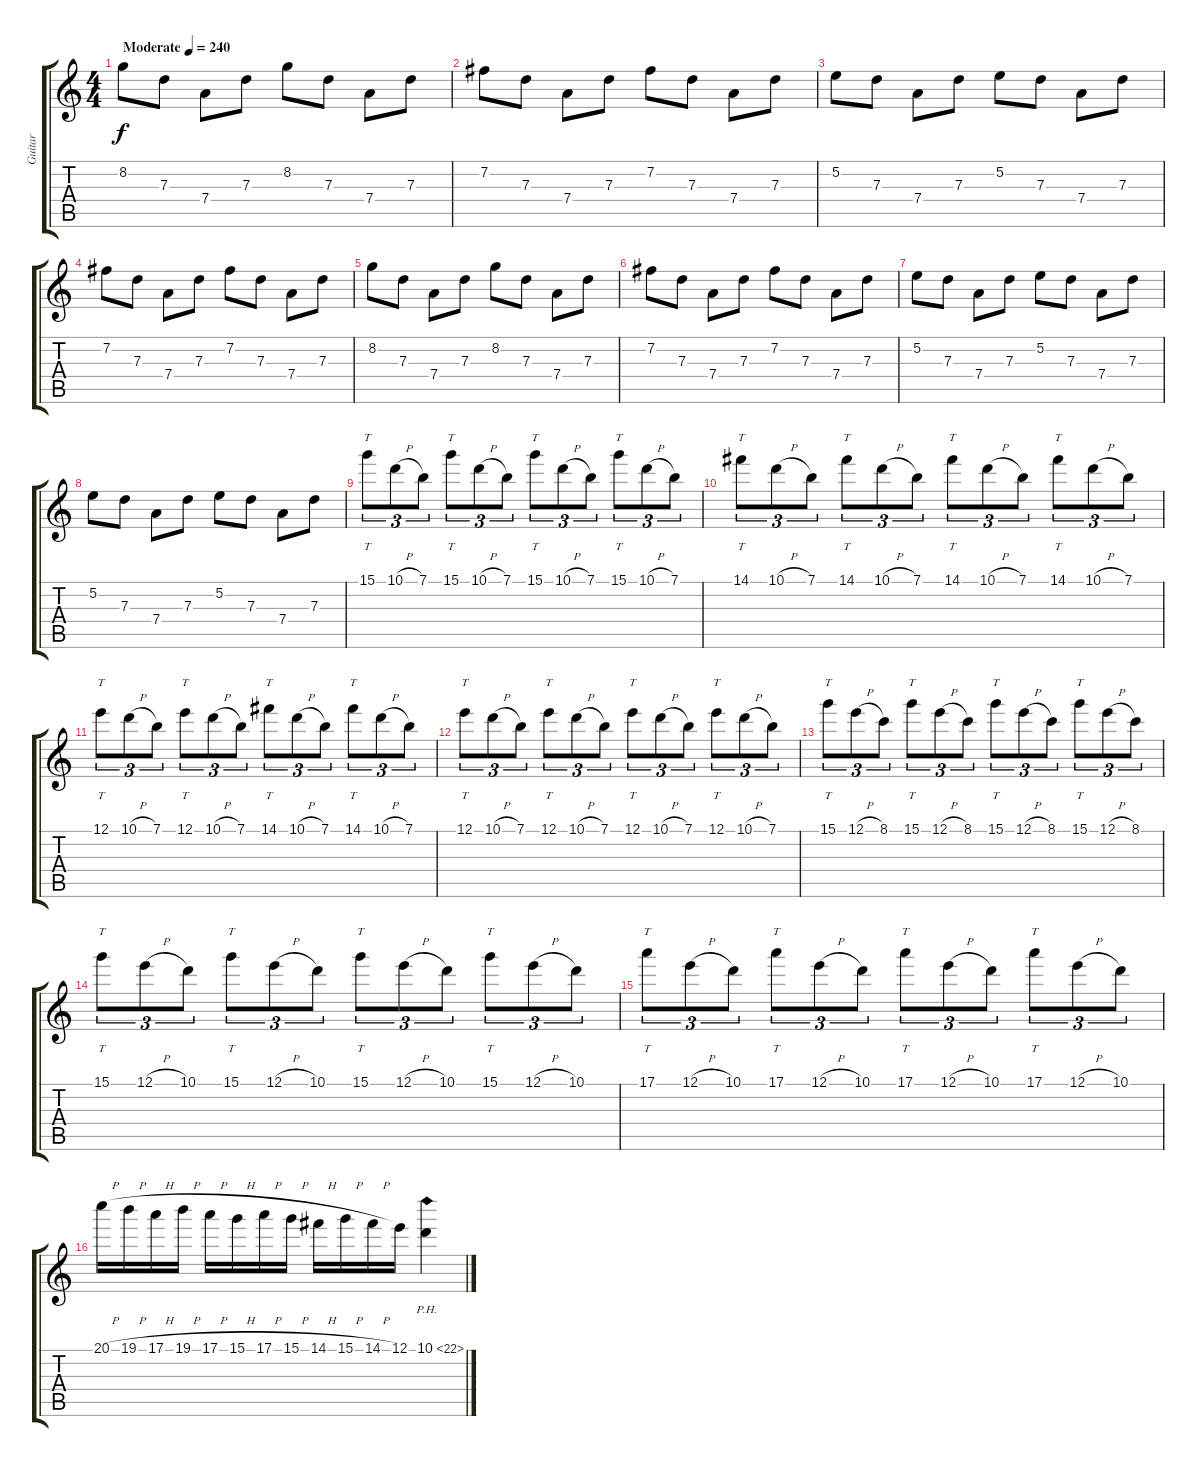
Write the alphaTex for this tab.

\track ("Guitar" "Guitar") {instrument overdrivenguitar}
\staff {score tabs}
\tuning (E4 B3 G3 D3 A2 E2) {hide}
\ts (4 4)
\tempo (240 "Moderate")
\clef g2
\ks c
8.2.8{dy f instrument overdrivenguitar} 7.3.8 7.4.8 7.3.8 8.2.8 7.3.8 7.4.8 7.3.8 |
7.2.8 7.3.8 7.4.8 7.3.8 7.2.8 7.3.8 7.4.8 7.3.8 |
5.2.8 7.3.8 7.4.8 7.3.8 5.2.8 7.3.8 7.4.8 7.3.8 |
7.2.8 7.3.8 7.4.8 7.3.8 7.2.8 7.3.8 7.4.8 7.3.8 |
8.2.8 7.3.8 7.4.8 7.3.8 8.2.8 7.3.8 7.4.8 7.3.8 |
7.2.8 7.3.8 7.4.8 7.3.8 7.2.8 7.3.8 7.4.8 7.3.8 |
5.2.8 7.3.8 7.4.8 7.3.8 5.2.8 7.3.8 7.4.8 7.3.8 |
5.2.8 7.3.8 7.4.8 7.3.8 5.2.8 7.3.8 7.4.8 7.3.8 |
15.1.8{tt tu (3 2)} 10.1{h}.8{tu (3 2)} 7.1.8{tu (3 2)} 15.1.8{tt tu (3 2)} 10.1{h}.8{tu (3 2)} 7.1.8{tu (3 2)} 15.1.8{tt tu (3 2)} 10.1{h}.8{tu (3 2)} 7.1.8{tu (3 2)} 15.1.8{tt tu (3 2)} 10.1{h}.8{tu (3 2)} 7.1.8{tu (3 2)} |
14.1.8{tt tu (3 2)} 10.1{h}.8{tu (3 2)} 7.1.8{tu (3 2)} 14.1.8{tt tu (3 2)} 10.1{h}.8{tu (3 2)} 7.1.8{tu (3 2)} 14.1.8{tt tu (3 2)} 10.1{h}.8{tu (3 2)} 7.1.8{tu (3 2)} 14.1.8{tt tu (3 2)} 10.1{h}.8{tu (3 2)} 7.1.8{tu (3 2)} |
12.1.8{tt tu (3 2)} 10.1{h}.8{tu (3 2)} 7.1.8{tu (3 2)} 12.1.8{tt tu (3 2)} 10.1{h}.8{tu (3 2)} 7.1.8{tu (3 2)} 14.1.8{tt tu (3 2)} 10.1{h}.8{tu (3 2)} 7.1.8{tu (3 2)} 14.1.8{tt tu (3 2)} 10.1{h}.8{tu (3 2)} 7.1.8{tu (3 2)} |
12.1.8{tt tu (3 2)} 10.1{h}.8{tu (3 2)} 7.1.8{tu (3 2)} 12.1.8{tt tu (3 2)} 10.1{h}.8{tu (3 2)} 7.1.8{tu (3 2)} 12.1.8{tt tu (3 2)} 10.1{h}.8{tu (3 2)} 7.1.8{tu (3 2)} 12.1.8{tt tu (3 2)} 10.1{h}.8{tu (3 2)} 7.1.8{tu (3 2)} |
15.1.8{tt tu (3 2)} 12.1{h}.8{tu (3 2)} 8.1.8{tu (3 2)} 15.1.8{tt tu (3 2)} 12.1{h}.8{tu (3 2)} 8.1.8{tu (3 2)} 15.1.8{tt tu (3 2)} 12.1{h}.8{tu (3 2)} 8.1.8{tu (3 2)} 15.1.8{tt tu (3 2)} 12.1{h}.8{tu (3 2)} 8.1.8{tu (3 2)} |
15.1.8{tt tu (3 2)} 12.1{h}.8{tu (3 2)} 10.1.8{tu (3 2)} 15.1.8{tt tu (3 2)} 12.1{h}.8{tu (3 2)} 10.1.8{tu (3 2)} 15.1.8{tt tu (3 2)} 12.1{h}.8{tu (3 2)} 10.1.8{tu (3 2)} 15.1.8{tt tu (3 2)} 12.1{h}.8{tu (3 2)} 10.1.8{tu (3 2)} |
17.1.8{tt tu (3 2)} 12.1{h}.8{tu (3 2)} 10.1.8{tu (3 2)} 17.1.8{tt tu (3 2)} 12.1{h}.8{tu (3 2)} 10.1.8{tu (3 2)} 17.1.8{tt tu (3 2)} 12.1{h}.8{tu (3 2)} 10.1.8{tu (3 2)} 17.1.8{tt tu (3 2)} 12.1{h}.8{tu (3 2)} 10.1.8{tu (3 2)} |
20.1{h}.16 19.1{h}.16 17.1{h}.16 19.1{h}.16 17.1{h}.16 15.1{h}.16 17.1{h}.16 15.1{h}.16 14.1{h}.16 15.1{h}.16 14.1{h}.16 12.1.16 10.1{ph 12}.4
